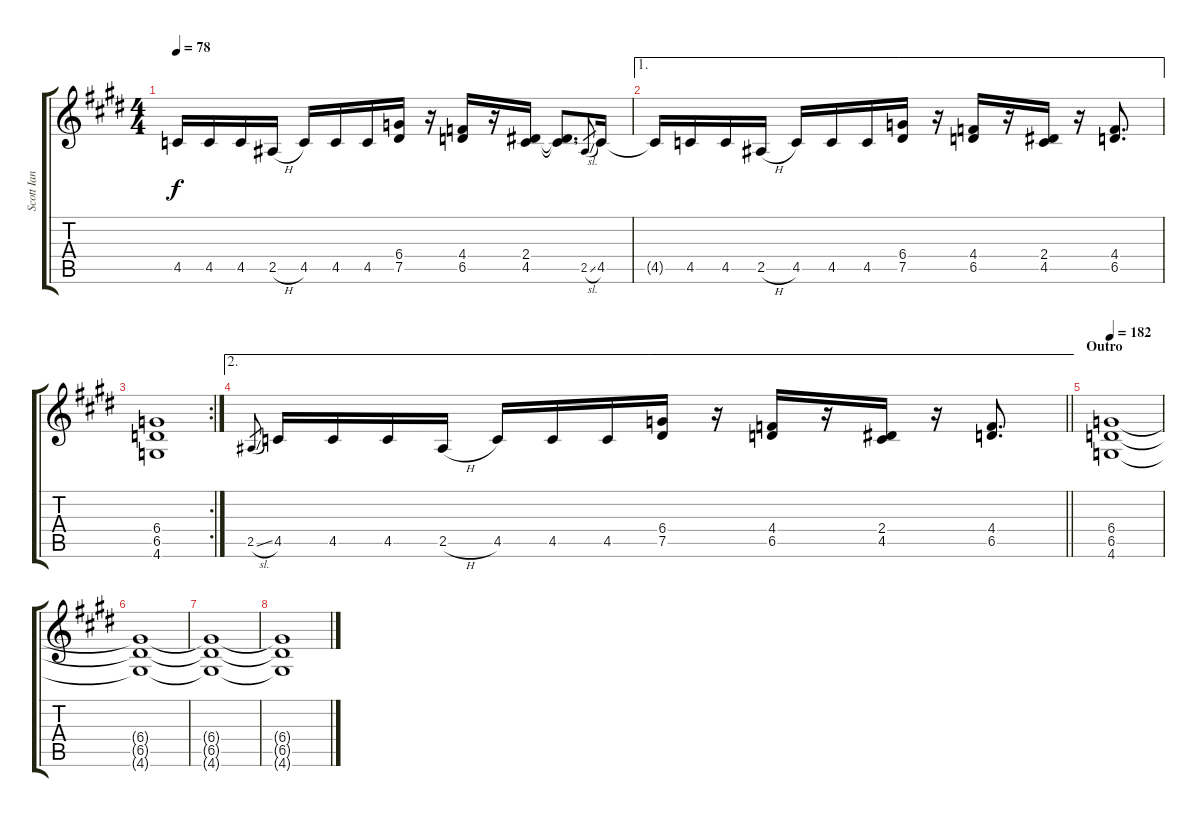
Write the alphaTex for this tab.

\track ("Scott Ian Rhy" "Scott Ian ") {instrument distortionguitar}
\staff {score tabs}
\tuning (Eb4 Bb3 Gb3 Db3 Ab2 Eb2) {hide}
\ts (4 4)
\tempo 78
\clef g2
\ks e
4.5{t}.16{dy f} 4.5.16 4.5.16 2.5{h}.16 4.5.16 4.5.16 4.5.16 (6.4 7.5).16 r.16 (4.4 6.5).16 r.16 (2.4 4.5).16 (2.4{t} 4.5{t}).8{d} 2.5{sl}.8{gr} 4.5.16 |
\ae 1
4.5{t}.16 4.5.16 4.5.16 2.5{h}.16 4.5.16 4.5.16 4.5.16 (6.4 7.5).16 r.16 (4.4 6.5).16 r.16 (2.4 4.5).16 r.16 (4.4 6.5).8{d} |
\rc 2
(6.4 6.5 4.6).1 |
\ae 2
\barLineRight lightlight
2.5{sl}.8{gr} 4.5.16 4.5.16 4.5.16 2.5{h}.16 4.5.16 4.5.16 4.5.16 (6.4 7.5).16 r.16 (4.4 6.5).16 r.16 (2.4 4.5).16 r.16 (4.4 6.5).8{d} |
\section ("" "Outro")
\tempo 182
(6.4 6.5 4.6).1 |
(6.4{t} 6.5{t} 4.6{t}).1 |
(6.4{t} 6.5{t} 4.6{t}).1 |
(6.4{t} 6.5{t} 4.6{t}).1
